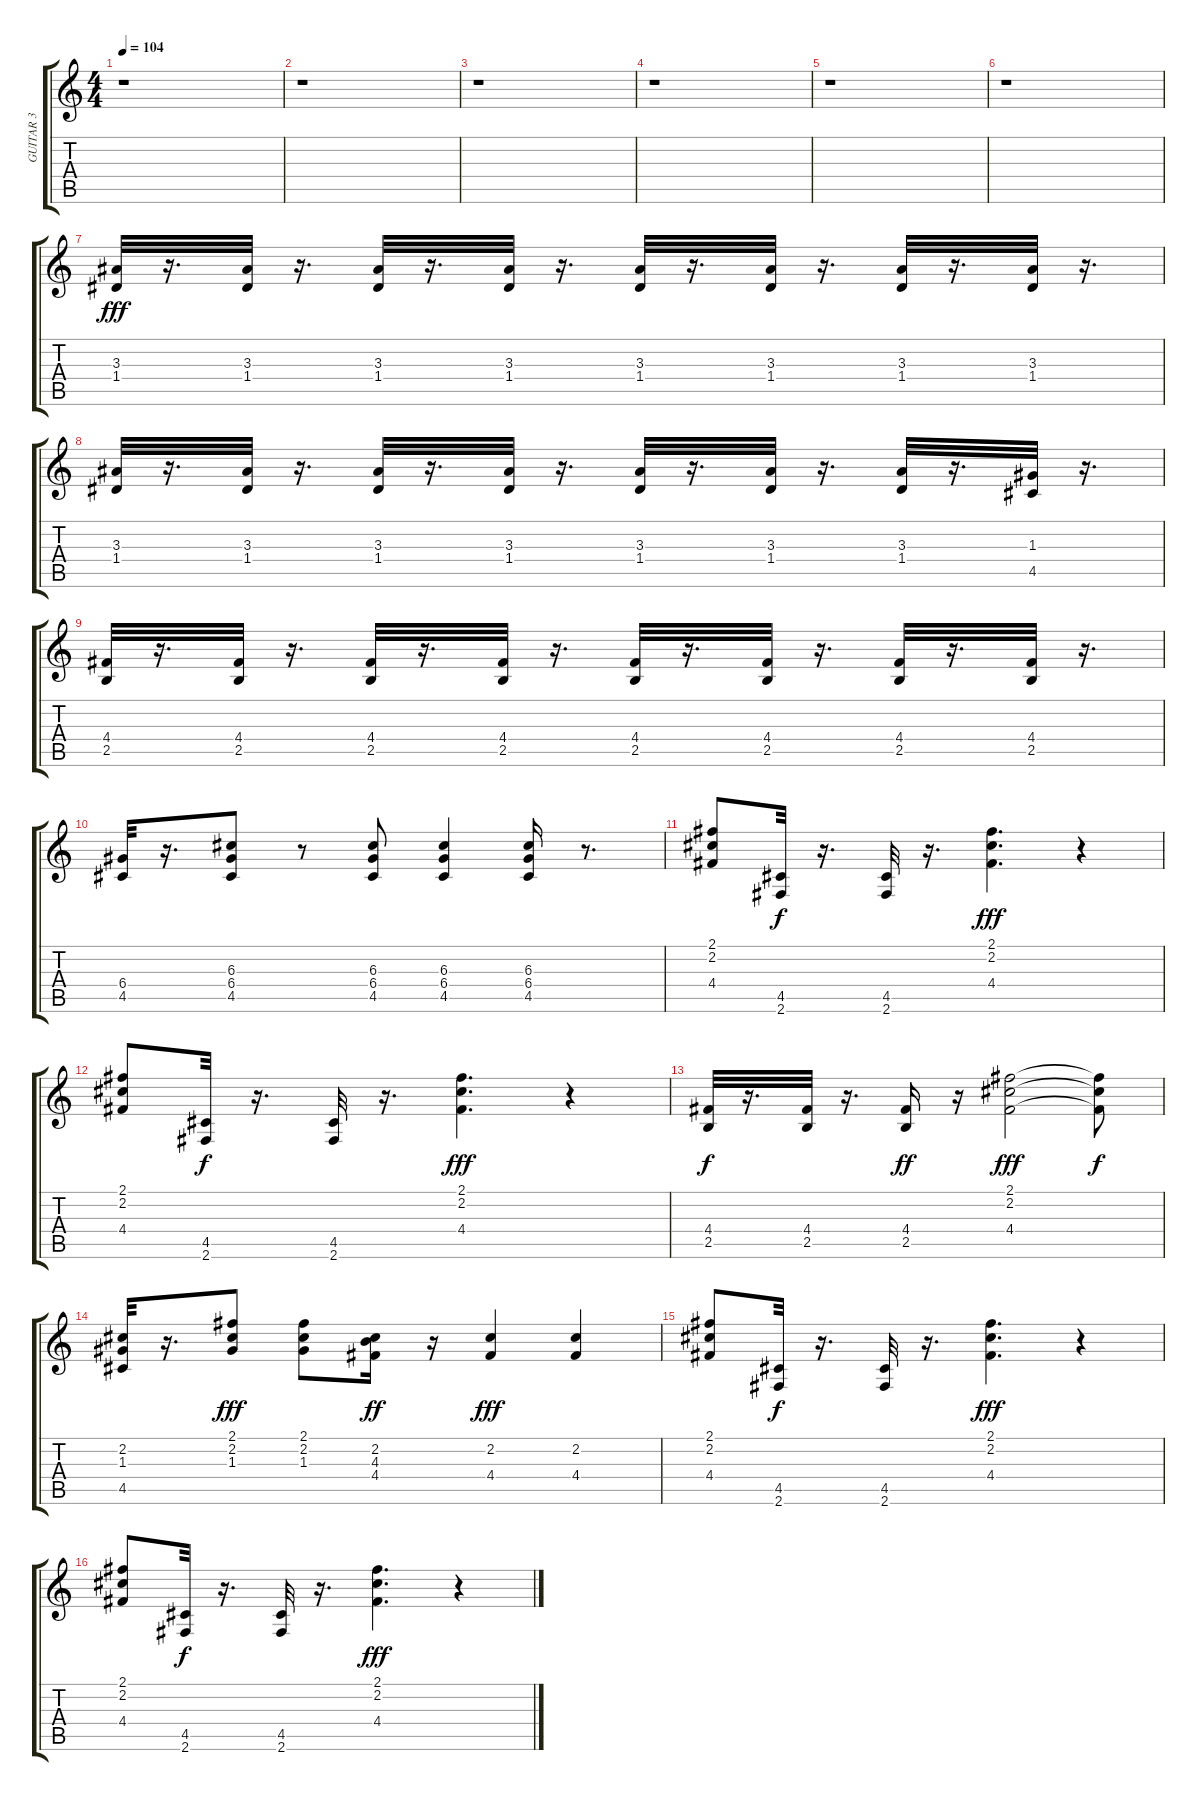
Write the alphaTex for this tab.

\track ("GUITAR 3" "GUITAR 3") {instrument overdrivenguitar}
\staff {score tabs}
\tuning (E4 B3 G3 D3 A2 E2) {hide}
\ts (4 4)
\tempo 104
\clef g2
\ks c
r.1{dy f} |
r.1 |
r.1 |
r.1 |
r.1 |
r.1 |
(3.3 1.4).32{dy fff volume 10} r.16{d} (3.3 1.4).32 r.16{d} (3.3 1.4).32 r.16{d} (3.3 1.4).32 r.16{d} (3.3 1.4).32 r.16{d} (3.3 1.4).32 r.16{d} (3.3 1.4).32 r.16{d} (3.3 1.4).32 r.16{d} |
(3.3 1.4).32 r.16{d} (3.3 1.4).32 r.16{d} (3.3 1.4).32 r.16{d} (3.3 1.4).32 r.16{d} (3.3 1.4).32 r.16{d} (3.3 1.4).32 r.16{d} (3.3 1.4).32 r.16{d} (1.3 4.5).32 r.16{d} |
(4.4 2.5).32 r.16{d} (4.4 2.5).32 r.16{d} (4.4 2.5).32 r.16{d} (4.4 2.5).32 r.16{d} (4.4 2.5).32 r.16{d} (4.4 2.5).32 r.16{d} (4.4 2.5).32 r.16{d} (4.4 2.5).32 r.16{d} |
(6.4 4.5).32 r.16{d} (6.3 6.4 4.5).8{volume 13} r.8 (6.3 6.4 4.5).8 (6.3 6.4 4.5).4 (6.3 6.4 4.5).16 r.8{d} |
(2.1 2.2 4.4).8 (4.5 2.6).32{dy f} r.16{d} (4.5 2.6).32 r.16{d} (2.1 2.2 4.4).4{d dy fff} r.4 |
(2.1 2.2 4.4).8 (4.5 2.6).32{dy f} r.16{d} (4.5 2.6).32 r.16{d} (2.1 2.2 4.4).4{d dy fff} r.4 |
(4.4 2.5).32{dy f} r.16{d} (4.4 2.5).32 r.16{d} (4.4 2.5).16{dy ff} r.16 (2.1 2.2 4.4).2{dy fff} (2.1{t} 2.2{t} 4.4{t}).8{dy f} |
(2.2 1.3 4.5).32 r.16{d} (2.1 2.2 1.3).8{dy fff} (2.1 2.2 1.3).8 (2.2 4.3 4.4).16{dy ff} r.16 (2.2 4.4).4{dy fff} (2.2 4.4).4 |
(2.1 2.2 4.4).8 (4.5 2.6).32{dy f} r.16{d} (4.5 2.6).32 r.16{d} (2.1 2.2 4.4).4{d dy fff} r.4 |
(2.1 2.2 4.4).8 (4.5 2.6).32{dy f} r.16{d} (4.5 2.6).32 r.16{d} (2.1 2.2 4.4).4{d dy fff} r.4
